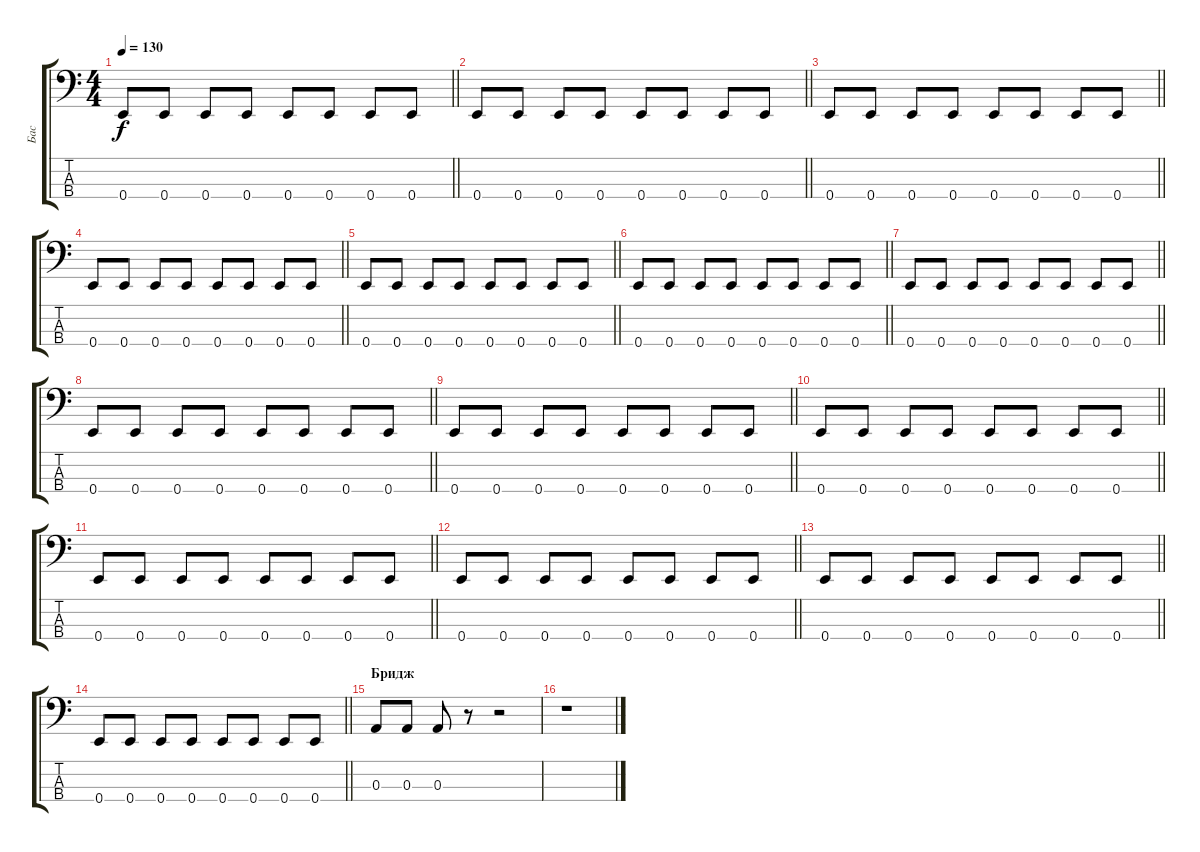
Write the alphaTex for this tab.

\track ("Бас" "Бас") {instrument electricbassfinger}
\staff {score tabs}
\tuning (G2 D2 A1 E1) {hide}
\ts (4 4)
\tempo 130
\clef f4
\barLineRight lightlight
\ks c
0.4.8{dy f} 0.4.8 0.4.8 0.4.8 0.4.8 0.4.8 0.4.8 0.4.8 |
\barLineRight lightlight
0.4.8 0.4.8 0.4.8 0.4.8 0.4.8 0.4.8 0.4.8 0.4.8 |
\barLineRight lightlight
0.4.8 0.4.8 0.4.8 0.4.8 0.4.8 0.4.8 0.4.8 0.4.8 |
\barLineRight lightlight
0.4.8 0.4.8 0.4.8 0.4.8 0.4.8 0.4.8 0.4.8 0.4.8 |
\barLineRight lightlight
0.4.8 0.4.8 0.4.8 0.4.8 0.4.8 0.4.8 0.4.8 0.4.8 |
\barLineRight lightlight
0.4.8 0.4.8 0.4.8 0.4.8 0.4.8 0.4.8 0.4.8 0.4.8 |
\barLineRight lightlight
0.4.8 0.4.8 0.4.8 0.4.8 0.4.8 0.4.8 0.4.8 0.4.8 |
\barLineRight lightlight
0.4.8 0.4.8 0.4.8 0.4.8 0.4.8 0.4.8 0.4.8 0.4.8 |
\barLineRight lightlight
0.4.8 0.4.8 0.4.8 0.4.8 0.4.8 0.4.8 0.4.8 0.4.8 |
\barLineRight lightlight
0.4.8 0.4.8 0.4.8 0.4.8 0.4.8 0.4.8 0.4.8 0.4.8 |
\barLineRight lightlight
0.4.8 0.4.8 0.4.8 0.4.8 0.4.8 0.4.8 0.4.8 0.4.8 |
\barLineRight lightlight
0.4.8 0.4.8 0.4.8 0.4.8 0.4.8 0.4.8 0.4.8 0.4.8 |
\barLineRight lightlight
0.4.8 0.4.8 0.4.8 0.4.8 0.4.8 0.4.8 0.4.8 0.4.8 |
\barLineRight lightlight
0.4.8 0.4.8 0.4.8 0.4.8 0.4.8 0.4.8 0.4.8 0.4.8 |
\section ("" "Бридж")
0.3.8 0.3.8 0.3.8 r.8 r.2 |
r.1
